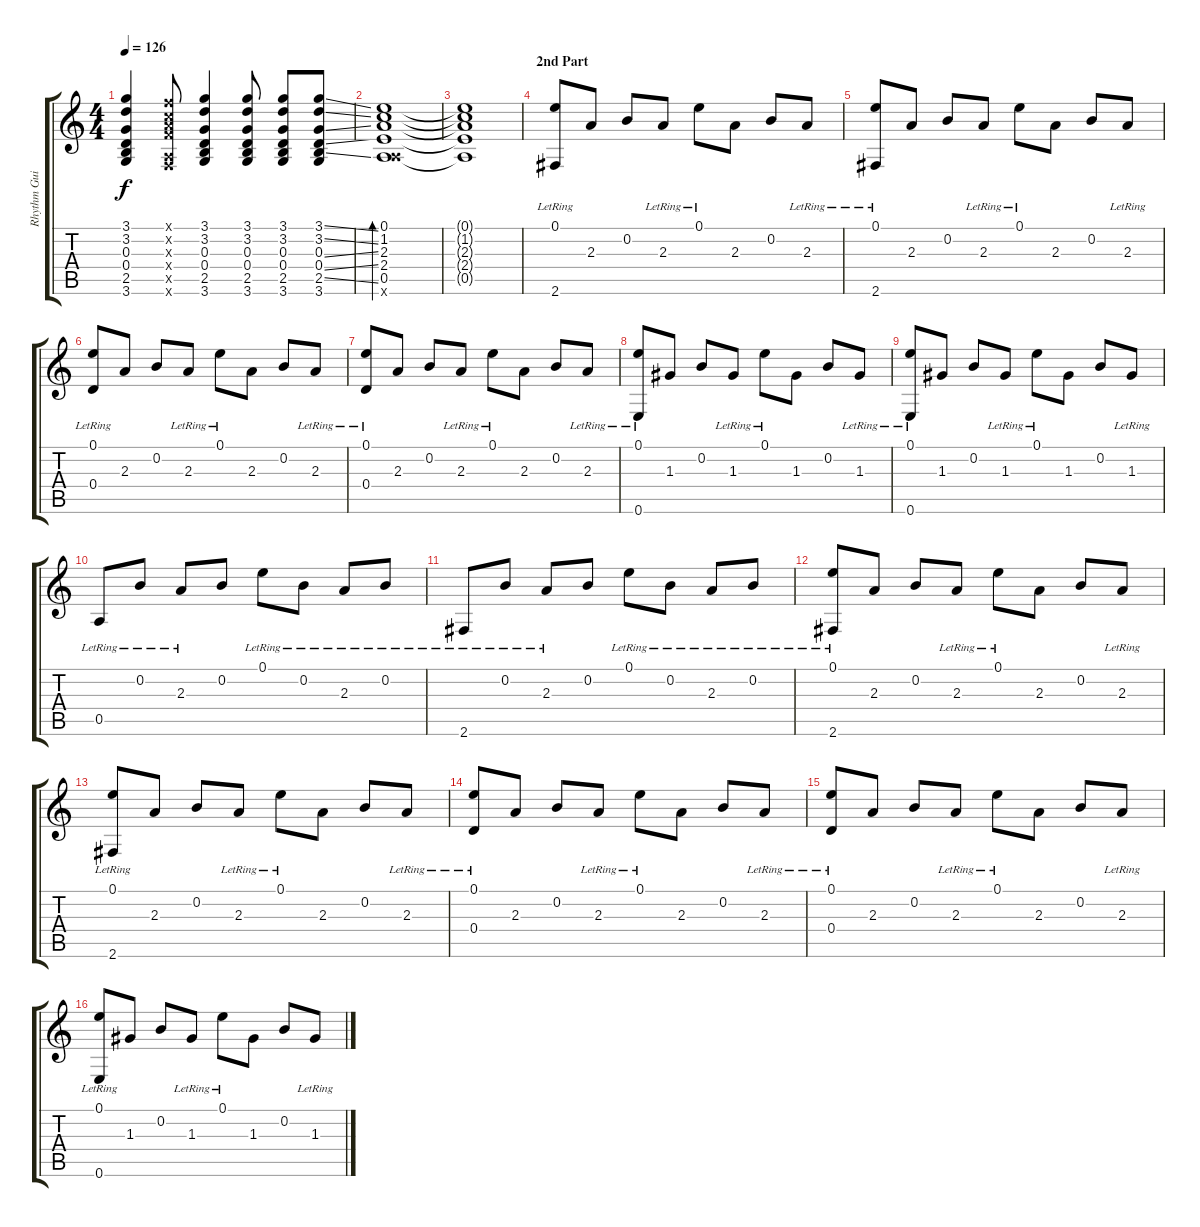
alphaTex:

\track ("Rhythm Guitar" "Rhythm Gui") {instrument acousticguitarsteel}
\staff {score tabs}
\tuning (E4 B3 G3 D3 A2 E2) {hide}
\ts (4 4)
\tempo 126
\clef g2
\ks c
(3.1 3.2 0.3 0.4 2.5 3.6).4{dy f} (1.1{x} 1.2{x} 2.3{x} 3.4{x} 0.5{x} 1.6{x}).8 (3.1 3.2 0.3 0.4 2.5 3.6).4 (3.1 3.2 0.3 0.4 2.5 3.6).8 (3.1 3.2 0.3 0.4 2.5 3.6).8 (3.1{ss} 3.2{ss} 0.3{ss} 0.4{ss} 2.5{ss} 3.6).8 |
(0.1 1.2 2.3 2.4 0.5 5.6{x}).1{bd 60} |
(0.1{t} 1.2{t} 2.3{t} 2.4{t} 0.5{t}).1 |
\section ("" "2nd Part")
(0.1{lr} 2.6{lr}).8 2.3.8 0.2.8 2.3{lr}.8 0.1{lr}.8 2.3.8 0.2.8 2.3{lr}.8 |
(0.1{lr} 2.6{lr}).8 2.3.8 0.2.8 2.3{lr}.8 0.1{lr}.8 2.3.8 0.2.8 2.3{lr}.8 |
(0.1{lr} 0.4{lr}).8 2.3.8 0.2.8 2.3{lr}.8 0.1{lr}.8 2.3.8 0.2.8 2.3{lr}.8 |
(0.1{lr} 0.4{lr}).8 2.3.8 0.2.8 2.3{lr}.8 0.1{lr}.8 2.3.8 0.2.8 2.3{lr}.8 |
(0.1{lr} 0.6{lr}).8 1.3.8 0.2.8 1.3{lr}.8 0.1{lr}.8 1.3.8 0.2.8 1.3{lr}.8 |
(0.1{lr} 0.6{lr}).8 1.3.8 0.2.8 1.3{lr}.8 0.1{lr}.8 1.3.8 0.2.8 1.3{lr}.8 |
0.5{lr}.8 0.2{lr}.8 2.3{lr}.8 0.2.8 0.1{lr}.8 0.2{lr}.8 2.3{lr}.8 0.2{lr}.8 |
2.6{lr}.8 0.2{lr}.8 2.3{lr}.8 0.2.8 0.1{lr}.8 0.2{lr}.8 2.3{lr}.8 0.2{lr}.8 |
(0.1{lr} 2.6{lr}).8 2.3.8 0.2.8 2.3{lr}.8 0.1{lr}.8 2.3.8 0.2.8 2.3{lr}.8 |
(0.1{lr} 2.6{lr}).8 2.3.8 0.2.8 2.3{lr}.8 0.1{lr}.8 2.3.8 0.2.8 2.3{lr}.8 |
(0.1{lr} 0.4{lr}).8 2.3.8 0.2.8 2.3{lr}.8 0.1{lr}.8 2.3.8 0.2.8 2.3{lr}.8 |
(0.1{lr} 0.4{lr}).8 2.3.8 0.2.8 2.3{lr}.8 0.1{lr}.8 2.3.8 0.2.8 2.3{lr}.8 |
(0.1{lr} 0.6{lr}).8 1.3.8 0.2.8 1.3{lr}.8 0.1{lr}.8 1.3.8 0.2.8 1.3{lr}.8
